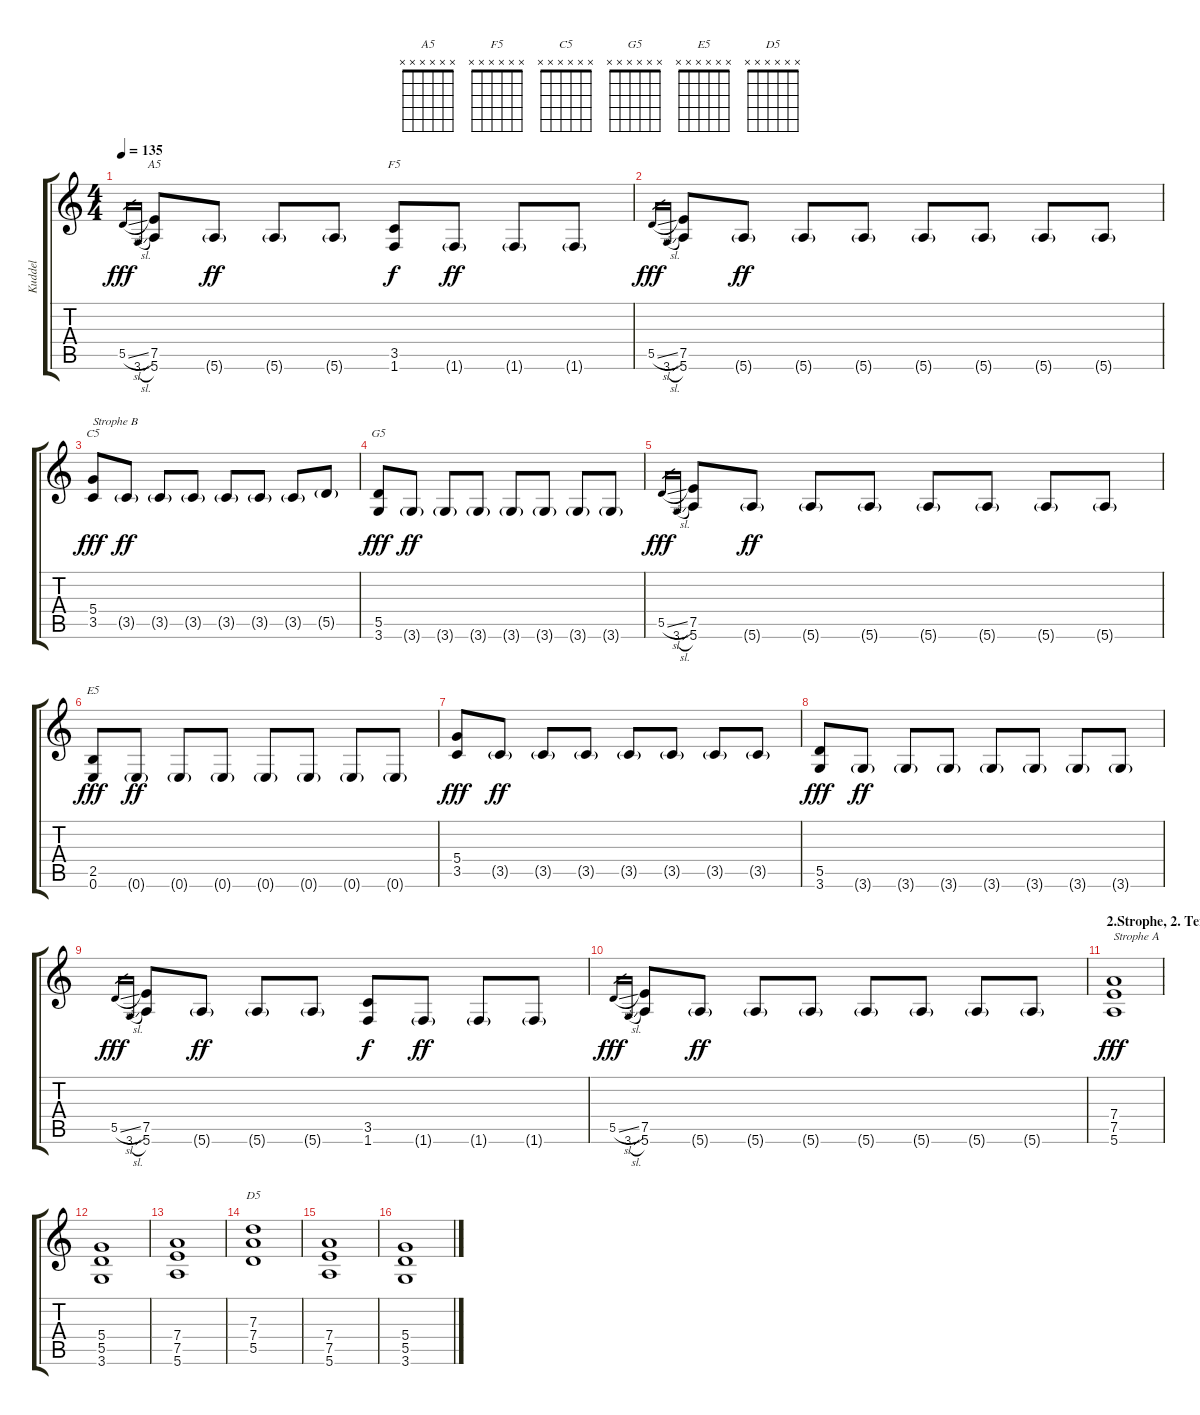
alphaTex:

\track ("Kuddel" "Kuddel") {instrument electricguitarmuted}
\staff {score tabs}
\tuning (E4 B3 G3 D3 A2 E2) {hide}
\chord ("A5" x x x x x x)
\chord ("F5" x x x x x x)
\chord ("C5" x x x x x x)
\chord ("G5" x x x x x x)
\chord ("E5" x x x x x x)
\chord ("D5" x x x x x x)
\ts (4 4)
\tempo 135
\clef g2
\ks c
5.5{sl}.16{gr dy fff} 3.6{sl}.16{gr} (7.5 5.6).8{ch "A5"} 5.6{g}.8{dy ff} 5.6{g}.8 5.6{g}.8 (3.5 1.6).8{ch "F5" dy f} 1.6{g}.8{dy ff} 1.6{g}.8 1.6{g}.8 |
5.5{sl}.16{gr dy fff} 3.6{sl}.16{gr} (7.5 5.6).8 5.6{g}.8{dy ff} 5.6{g}.8 5.6{g}.8 5.6{g}.8 5.6{g}.8 5.6{g}.8 5.6{g}.8 |
(5.4 3.5).8{ch "C5" txt "Strophe B" dy fff} 3.5{g}.8{dy ff} 3.5{g}.8 3.5{g}.8 3.5{g}.8 3.5{g}.8 3.5{g}.8 5.5{g}.8 |
(5.5 3.6).8{ch "G5" dy fff} 3.6{g}.8{dy ff} 3.6{g}.8 3.6{g}.8 3.6{g}.8 3.6{g}.8 3.6{g}.8 3.6{g}.8 |
5.5{sl}.16{gr dy fff} 3.6{sl}.16{gr} (7.5 5.6).8 5.6{g}.8{dy ff} 5.6{g}.8 5.6{g}.8 5.6{g}.8 5.6{g}.8 5.6{g}.8 5.6{g}.8 |
(2.5 0.6).8{ch "E5" dy fff} 0.6{g}.8{dy ff} 0.6{g}.8 0.6{g}.8 0.6{g}.8 0.6{g}.8 0.6{g}.8 0.6{g}.8 |
(5.4 3.5).8{dy fff} 3.5{g}.8{dy ff} 3.5{g}.8 3.5{g}.8 3.5{g}.8 3.5{g}.8 3.5{g}.8 3.5{g}.8 |
(5.5 3.6).8{dy fff} 3.6{g}.8{dy ff} 3.6{g}.8 3.6{g}.8 3.6{g}.8 3.6{g}.8 3.6{g}.8 3.6{g}.8 |
5.5{sl}.16{gr dy fff} 3.6{sl}.16{gr} (7.5 5.6).8 5.6{g}.8{dy ff} 5.6{g}.8 5.6{g}.8 (3.5 1.6).8{dy f} 1.6{g}.8{dy ff} 1.6{g}.8 1.6{g}.8 |
5.5{sl}.16{gr dy fff} 3.6{sl}.16{gr} (7.5 5.6).8 5.6{g}.8{dy ff} 5.6{g}.8 5.6{g}.8 5.6{g}.8 5.6{g}.8 5.6{g}.8 5.6{g}.8 |
\section ("" "2.Strophe, 2. Teil")
(7.4 7.5 5.6).1{txt "Strophe A" dy fff} |
(5.4 5.5 3.6).1 |
(7.4 7.5 5.6).1 |
(7.3 7.4 5.5).1{ch "D5"} |
(7.4 7.5 5.6).1 |
(5.4 5.5 3.6).1
